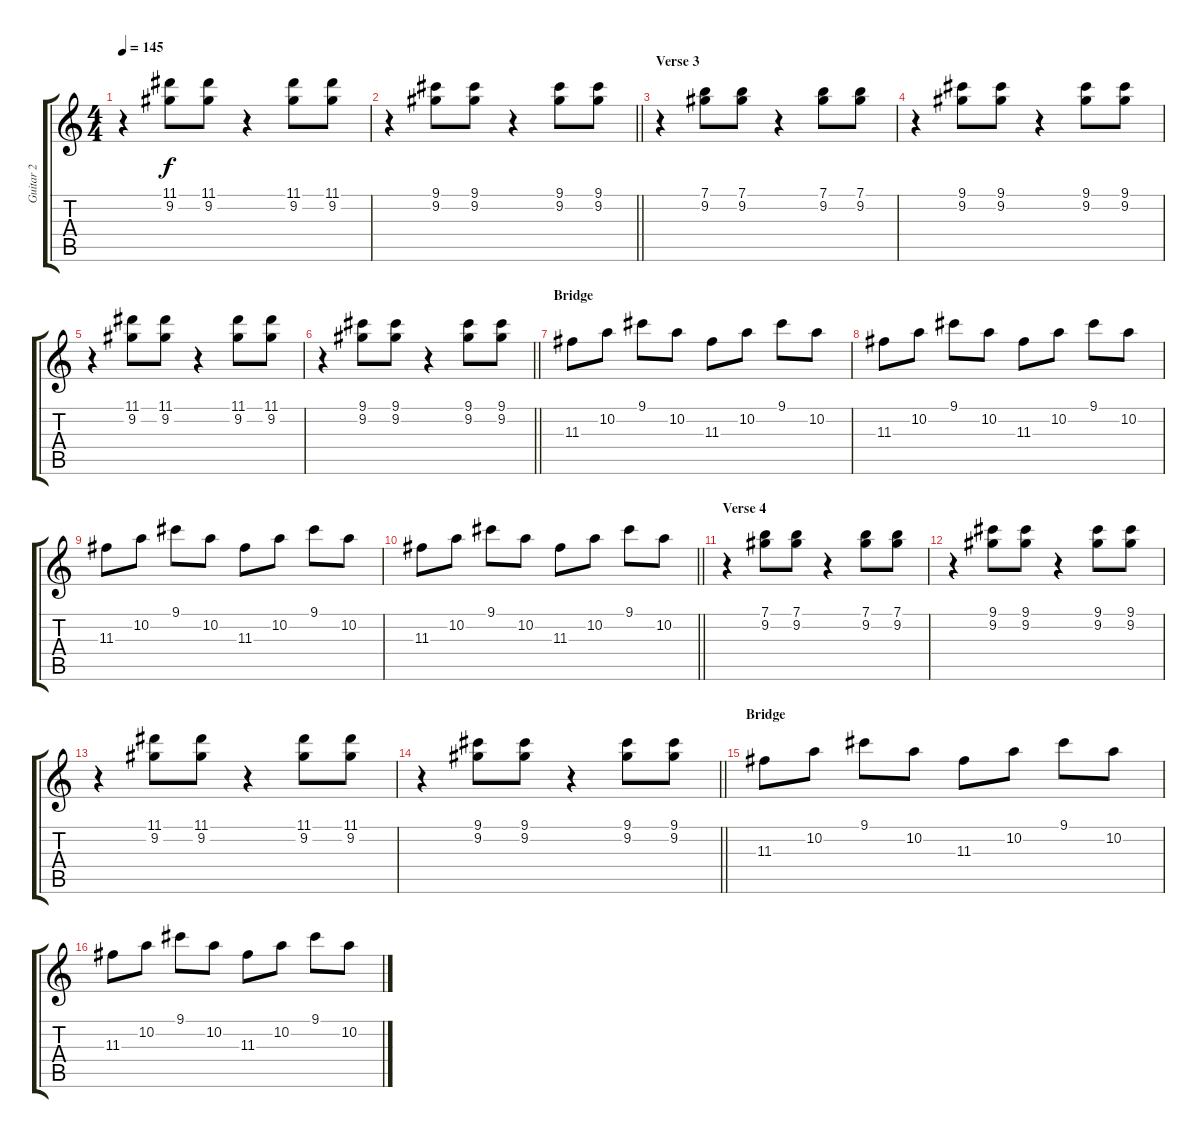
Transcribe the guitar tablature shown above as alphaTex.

\track ("Guitar 2" "Guitar 2") {instrument electricguitarclean}
\staff {score tabs}
\tuning (E4 B3 G3 D3 A2 E2) {hide}
\ts (4 4)
\tempo 145
\clef g2
\ks c
r.4{dy f} (11.1 9.2).8 (11.1 9.2).8 r.4 (11.1 9.2).8 (11.1 9.2).8 |
\barLineRight lightlight
r.4 (9.1 9.2).8 (9.1 9.2).8 r.4 (9.1 9.2).8 (9.1 9.2).8 |
\section ("" "Verse 3")
r.4 (7.1 9.2).8 (7.1 9.2).8 r.4 (7.1 9.2).8 (7.1 9.2).8 |
r.4 (9.1 9.2).8 (9.1 9.2).8 r.4 (9.1 9.2).8 (9.1 9.2).8 |
r.4 (11.1 9.2).8 (11.1 9.2).8 r.4 (11.1 9.2).8 (11.1 9.2).8 |
\barLineRight lightlight
r.4 (9.1 9.2).8 (9.1 9.2).8 r.4 (9.1 9.2).8 (9.1 9.2).8 |
\section ("" "Bridge")
11.3.8 10.2.8 9.1.8 10.2.8 11.3.8 10.2.8 9.1.8 10.2.8 |
11.3.8 10.2.8 9.1.8 10.2.8 11.3.8 10.2.8 9.1.8 10.2.8 |
11.3.8 10.2.8 9.1.8 10.2.8 11.3.8 10.2.8 9.1.8 10.2.8 |
\barLineRight lightlight
11.3.8 10.2.8 9.1.8 10.2.8 11.3.8 10.2.8 9.1.8 10.2.8 |
\section ("" "Verse 4")
r.4 (7.1 9.2).8 (7.1 9.2).8 r.4 (7.1 9.2).8 (7.1 9.2).8 |
r.4 (9.1 9.2).8 (9.1 9.2).8 r.4 (9.1 9.2).8 (9.1 9.2).8 |
r.4 (11.1 9.2).8 (11.1 9.2).8 r.4 (11.1 9.2).8 (11.1 9.2).8 |
\barLineRight lightlight
r.4 (9.1 9.2).8 (9.1 9.2).8 r.4 (9.1 9.2).8 (9.1 9.2).8 |
\section ("" "Bridge")
11.3.8 10.2.8 9.1.8 10.2.8 11.3.8 10.2.8 9.1.8 10.2.8 |
11.3.8 10.2.8 9.1.8 10.2.8 11.3.8 10.2.8 9.1.8 10.2.8
